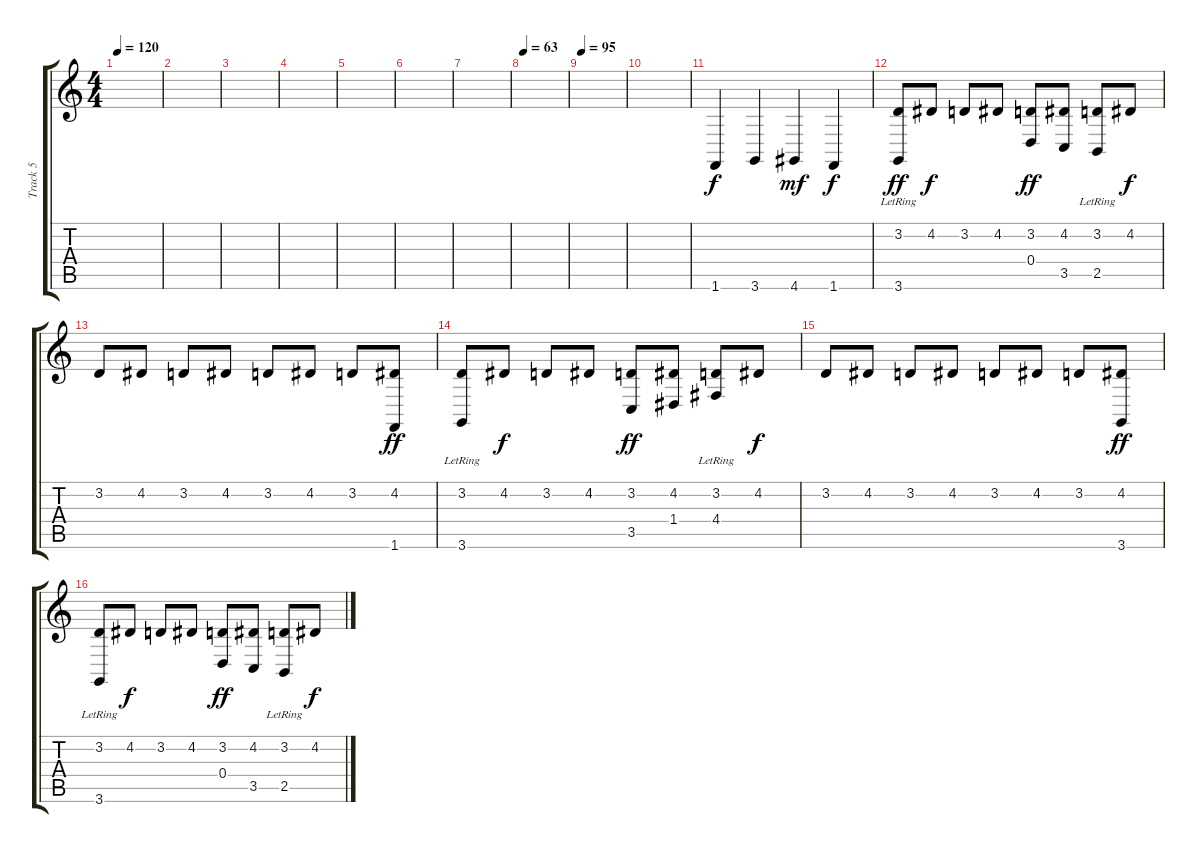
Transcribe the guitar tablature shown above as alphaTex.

\track ("Track 5" "Track 5") {instrument harpsichord}
\staff {score tabs}
\tuning (E4 B3 G3 D3 A2 E2) {hide}
\ts (4 4)
\tempo 120
\tempo 95
\tempo 120
\clef g2
\ks c
|
|
|
|
|
|
|
\tempo 63
|
\tempo 95
|
|
1.6.4 3.6.4 4.6.4{dy mf} 1.6.4{dy f} |
(3.2 3.6{lr}).8{dy ff} 4.2.8{dy f} 3.2.8 4.2.8 (3.2 0.4).8{dy ff} (4.2 3.5).8 (3.2 2.5{lr}).8 4.2.8{dy f} |
3.2.8 4.2.8 3.2.8 4.2.8 3.2.8 4.2.8 3.2.8 (4.2 1.6).8{dy ff} |
(3.2 3.6{lr}).8 4.2.8{dy f} 3.2.8 4.2.8 (3.2 3.5).8{dy ff} (4.2 1.4).8 (3.2 4.4{lr}).8 4.2.8{dy f} |
3.2.8 4.2.8 3.2.8 4.2.8 3.2.8 4.2.8 3.2.8 (4.2 3.6).8{dy ff} |
(3.2 3.6{lr}).8 4.2.8{dy f} 3.2.8 4.2.8 (3.2 0.4).8{dy ff} (4.2 3.5).8 (3.2 2.5{lr}).8 4.2.8{dy f}
